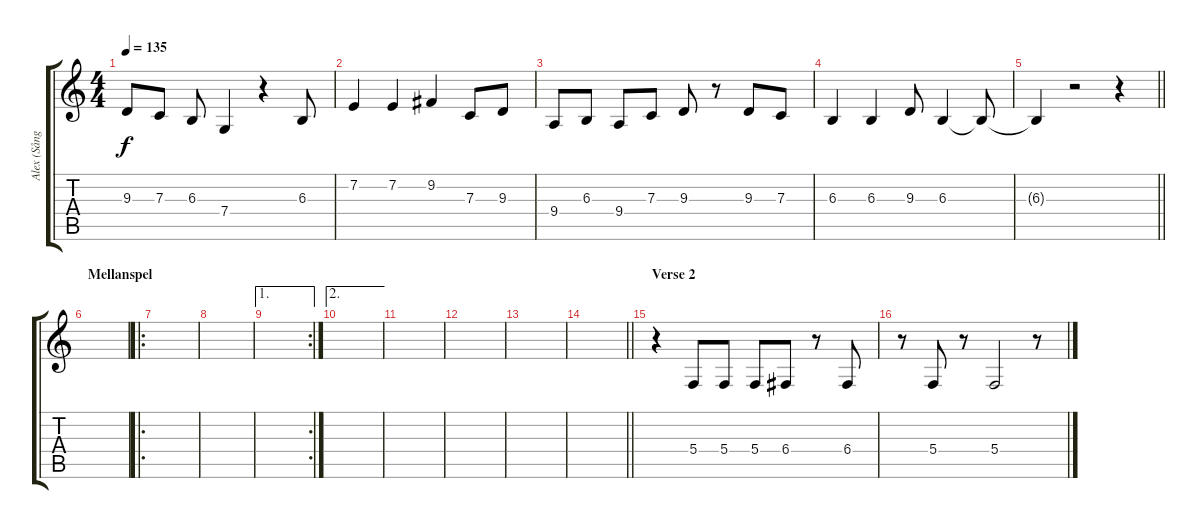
\track ("Alex (Sång)" "Alex (Sång") {instrument tenorsax}
\staff {score tabs}
\tuning (D4 A3 F3 C3 G2 D2) {hide}
\ts (4 4)
\tempo 135
\clef g2
\ks c
9.3.8{dy f} 7.3.8 6.3.8 7.4.4 r.4 6.3.8 |
7.2.4 7.2.4 9.2.4 7.3.8 9.3.8 |
9.4.8 6.3.8 9.4.8 7.3.8 9.3.8 r.8 9.3.8 7.3.8 |
6.3.4 6.3.4 9.3.8 6.3.4 6.3{t}.8 |
\barLineRight lightlight
6.3{t}.4 r.2 r.4 |
\section ("" "Mellanspel")
|
\ro
|
|
\ae 1
\rc 2
|
\ae 2
|
|
|
|
\barLineRight lightlight
|
\section ("" "Verse 2")
r.4 5.4.8 5.4.8 5.4.8 6.4.8 r.8 6.4.8 |
r.8 5.4.8 r.8 5.4.2 r.8
